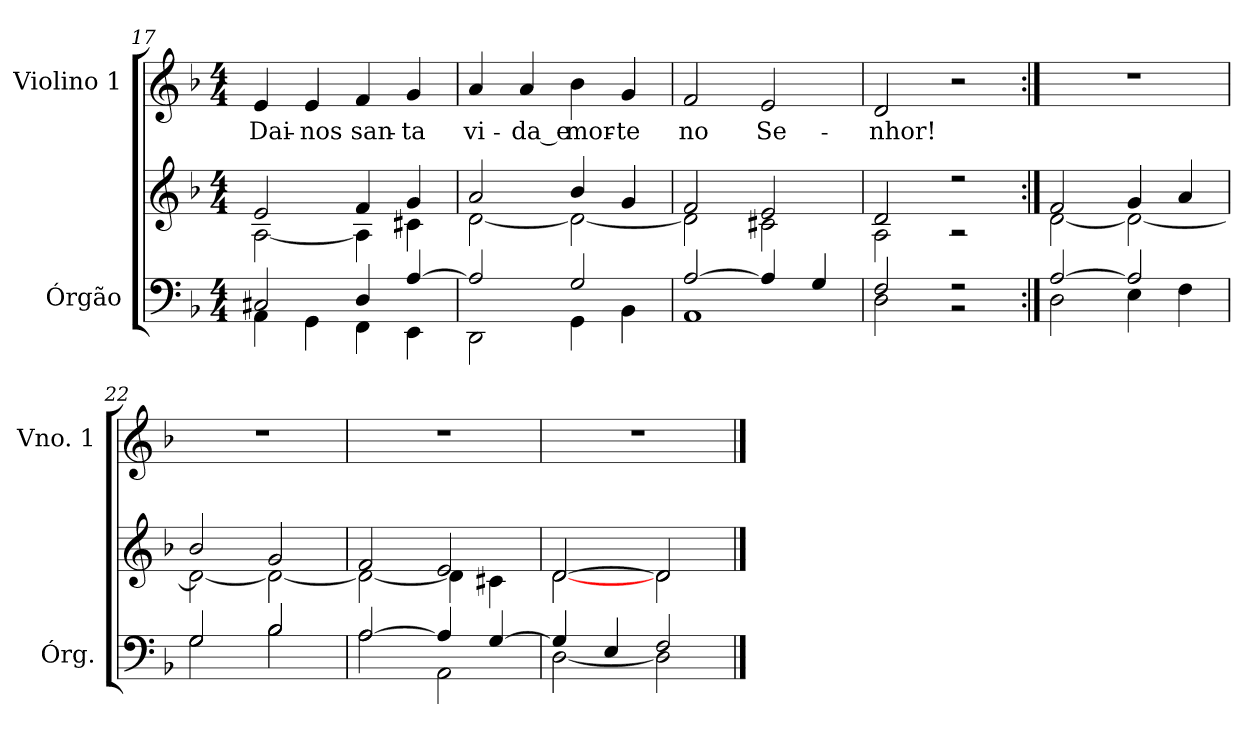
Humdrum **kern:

**kern	**kern	**kern	**text
*part2	*part2	*part1	*part1
*staff3	*staff2	*staff1	*staff1
*I"Órgão	*	*I"Violino 1	*
*I'Órg.	*	*I'Vno. 1	*
!!LO:LB:g=z
*clefF4	*clefG2	*clefG2	*
*k[b-]	*k[b-]	*k[b-]	*
*F:	*F:	*F:	*
*M4/4	*M4/4	*M4/4	*
=17	=17	=17	=17
*^	*^	*	*
!	!	!	!	!	!LO:LY:b:color=#000000
2C#Xi/	4AAi\	2ei/	[<2Ai\	4ei/	Dai-
!	!	!	!	!	!LO:LY:b:color=#000000
.	4GGi\	.	.	4ei/	-nos
!	!	!	!	!	!LO:LY:b:color=#000000
4Di/	4FFi\	4fi/	4Ai\]	4fi/	san-
!	!	!	!	!	!LO:LY:b:color=#000000
[>4Ai/	4EEi\	4gi/	4c#Xi\	4gi/	-ta
=18	=18	=18	=18	=18	=18
!	!	!	!	!	!LO:LY:b:color=#000000
2Ai/]	2DDi\	2ai/	[<2di\	4ai/	vi-
!	!	!	!	!	!LO:LY:b:color=#000000
.	.	.	.	4ai/	-da_e
!	!	!	!	!	!LO:LY:b:color=#000000
2Gi/	4GGi\	4b-i/	2di\_<	4b-i\	mor-
!	!	!	!	!	!LO:LY:b:color=#000000
.	4BB-i\	4gi/	.	4gi/	-te
=19	=19	=19	=19	=19	=19
!	!	!	!	!	!LO:LY:b:color=#000000
[>2Ai/	1AAi	2fi/	2di\]	2fi/	no
!	!	!	!	!	!LO:LY:b:color=#000000
4Ai/]	.	2ei/	2c#Xi\	2ei/	Se-
4Gi/	.	.	.	.	.
=20	=20	=20	=20	=20	=20
!	!	!	!	!	!LO:LY:b:color=#000000
2Fi/	2Di\	2di/	2Ai\	2di/	-nhor!
2r	2r	2r	2r	2r	.
!!LO:LB:g=z
=21:|!	=21:|!	=21:|!	=21:|!	=21:|!	=21:|!
[>2Ai/	2Di\	2fi/	[<2di\	1r	.
2Ai/]	4Ei\	4gi/	2di\_<	.	.
.	4Fi\	4ai/	.	.	.
=22	=22	=22	=22	=22	=22
2Gi/	2Gi\	2b-i/	2di\_<	1r	.
2B-i/	2B-i\	2gi/	2di\_<	.	.
=23	=23	=23	=23	=23	=23
[>2Ai/	2Ai\	2fi/	2di\_<	1r	.
4Ai/]	2AAi\	2ei/	4di\]	.	.
[>4Gi/	.	.	4c#Xi\	.	.
=24	=24	=24	=24	=24	=24
4Gi/]	[<2Di\	[>2di/	[<2di\	1r	.
4Ei/	.	.	.	.	.
2Fi/	2Di\]	2di/]	2di\	.	.
*v	*v	*	*	*	*
*	*v	*v	*	*
==	==	==	==
*-	*-	*-	*-
